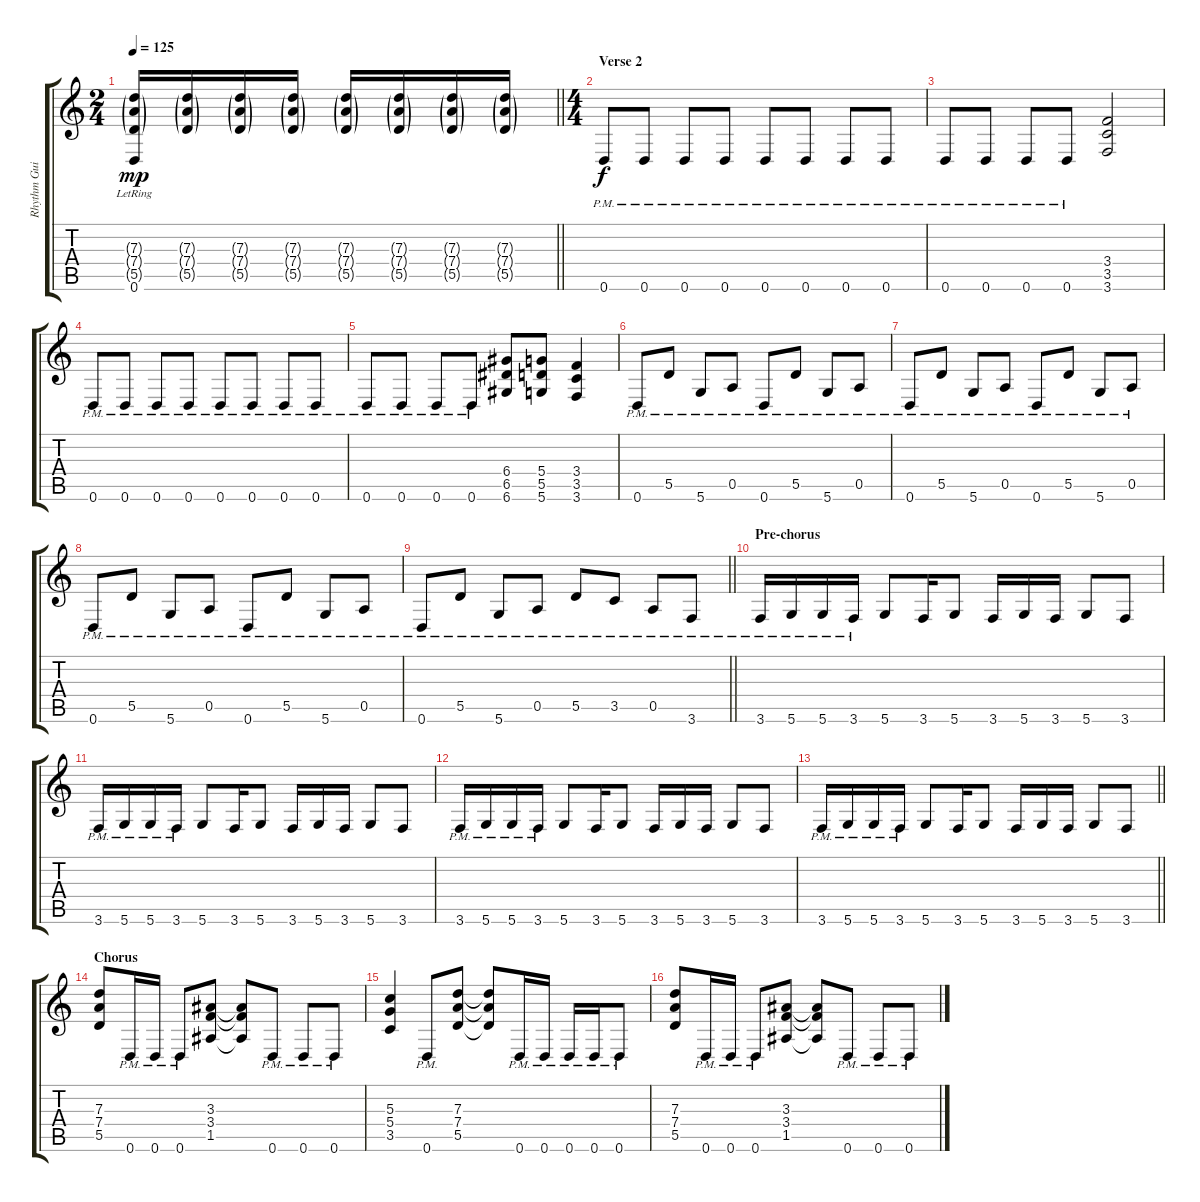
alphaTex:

\track ("Rhythm Guitar" "Rhythm Gui") {instrument distortionguitar}
\staff {score tabs}
\tuning (E4 B3 G3 D3 A2 D2) {hide}
\ts (2 4)
\tempo 125
\clef g2
\barLineRight lightlight
\ks c
(7.3{g} 7.4{g} 5.5{g} 0.6{lr}).16{dy mp balance 0} (7.3{g} 7.4{g} 5.5{g}).16{balance 4} (7.3{g} 7.4{g} 5.5{g}).16{balance 8} (7.3{g} 7.4{g} 5.5{g}).16{balance 12} (7.3{g} 7.4{g} 5.5{g}).16{balance 16} (7.3{g} 7.4{g} 5.5{g}).16{balance 12} (7.3{g} 7.4{g} 5.5{g}).16{balance 8} (7.3{g} 7.4{g} 5.5{g}).16{balance 4} |
\ts (4 4)
\section ("" "Verse 2")
0.6{pm}.8{dy f balance 7} 0.6{pm}.8 0.6{pm}.8 0.6{pm}.8 0.6{pm}.8 0.6{pm}.8 0.6{pm}.8 0.6{pm}.8 |
0.6{pm}.8 0.6{pm}.8 0.6{pm}.8 0.6{pm}.8 (3.4 3.5 3.6).2 |
0.6{pm}.8 0.6{pm}.8 0.6{pm}.8 0.6{pm}.8 0.6{pm}.8 0.6{pm}.8 0.6{pm}.8 0.6{pm}.8 |
0.6{pm}.8 0.6{pm}.8 0.6{pm}.8 0.6{pm}.8 (6.4 6.5 6.6).8 (5.4 5.5 5.6).8 (3.4 3.5 3.6).4 |
0.6{pm}.8 5.5{pm}.8 5.6{pm}.8 0.5{pm}.8 0.6{pm}.8 5.5{pm}.8 5.6{pm}.8 0.5{pm}.8 |
0.6{pm}.8 5.5{pm}.8 5.6{pm}.8 0.5{pm}.8 0.6{pm}.8 5.5{pm}.8 5.6{pm}.8 0.5{pm}.8 |
0.6{pm}.8 5.5{pm}.8 5.6{pm}.8 0.5{pm}.8 0.6{pm}.8 5.5{pm}.8 5.6{pm}.8 0.5{pm}.8 |
\barLineRight lightlight
0.6{pm}.8 5.5{pm}.8 5.6{pm}.8 0.5{pm}.8 5.5{pm}.8 3.5{pm}.8 0.5{pm}.8 3.6{pm}.8 |
\section ("" "Pre-chorus")
3.6{pm}.16 5.6{pm}.16 5.6{pm}.16 3.6{pm}.16 5.6.8 3.6.16 5.6.8 3.6.16 5.6.16 3.6.16 5.6.8 3.6.8 |
3.6{pm}.16 5.6{pm}.16 5.6{pm}.16 3.6{pm}.16 5.6.8 3.6.16 5.6.8 3.6.16 5.6.16 3.6.16 5.6.8 3.6.8 |
3.6{pm}.16 5.6{pm}.16 5.6{pm}.16 3.6{pm}.16 5.6.8 3.6.16 5.6.8 3.6.16 5.6.16 3.6.16 5.6.8 3.6.8 |
\barLineRight lightlight
3.6{pm}.16 5.6{pm}.16 5.6{pm}.16 3.6{pm}.16 5.6.8 3.6.16 5.6.8 3.6.16 5.6.16 3.6.16 5.6.8 3.6.8 |
\section ("" "Chorus")
(7.3 7.4 5.5).8 0.6{pm}.16 0.6{pm}.16 0.6{pm}.8 (3.3 3.4 1.5).8 (3.3{t} 3.4{t} 1.5{t}).8 0.6{pm}.8 0.6{pm}.8 0.6{pm}.8 |
(5.3 5.4 3.5).4 0.6{pm}.8 (7.3 7.4 5.5).8 (7.3{t} 7.4{t} 5.5{t}).8 0.6{pm}.16 0.6{pm}.16 0.6{pm}.16 0.6{pm}.16 0.6{pm}.8 |
(7.3 7.4 5.5).8 0.6{pm}.16 0.6{pm}.16 0.6{pm}.8 (3.3 3.4 1.5).8 (3.3{t} 3.4{t} 1.5{t}).8 0.6{pm}.8 0.6{pm}.8 0.6{pm}.8
